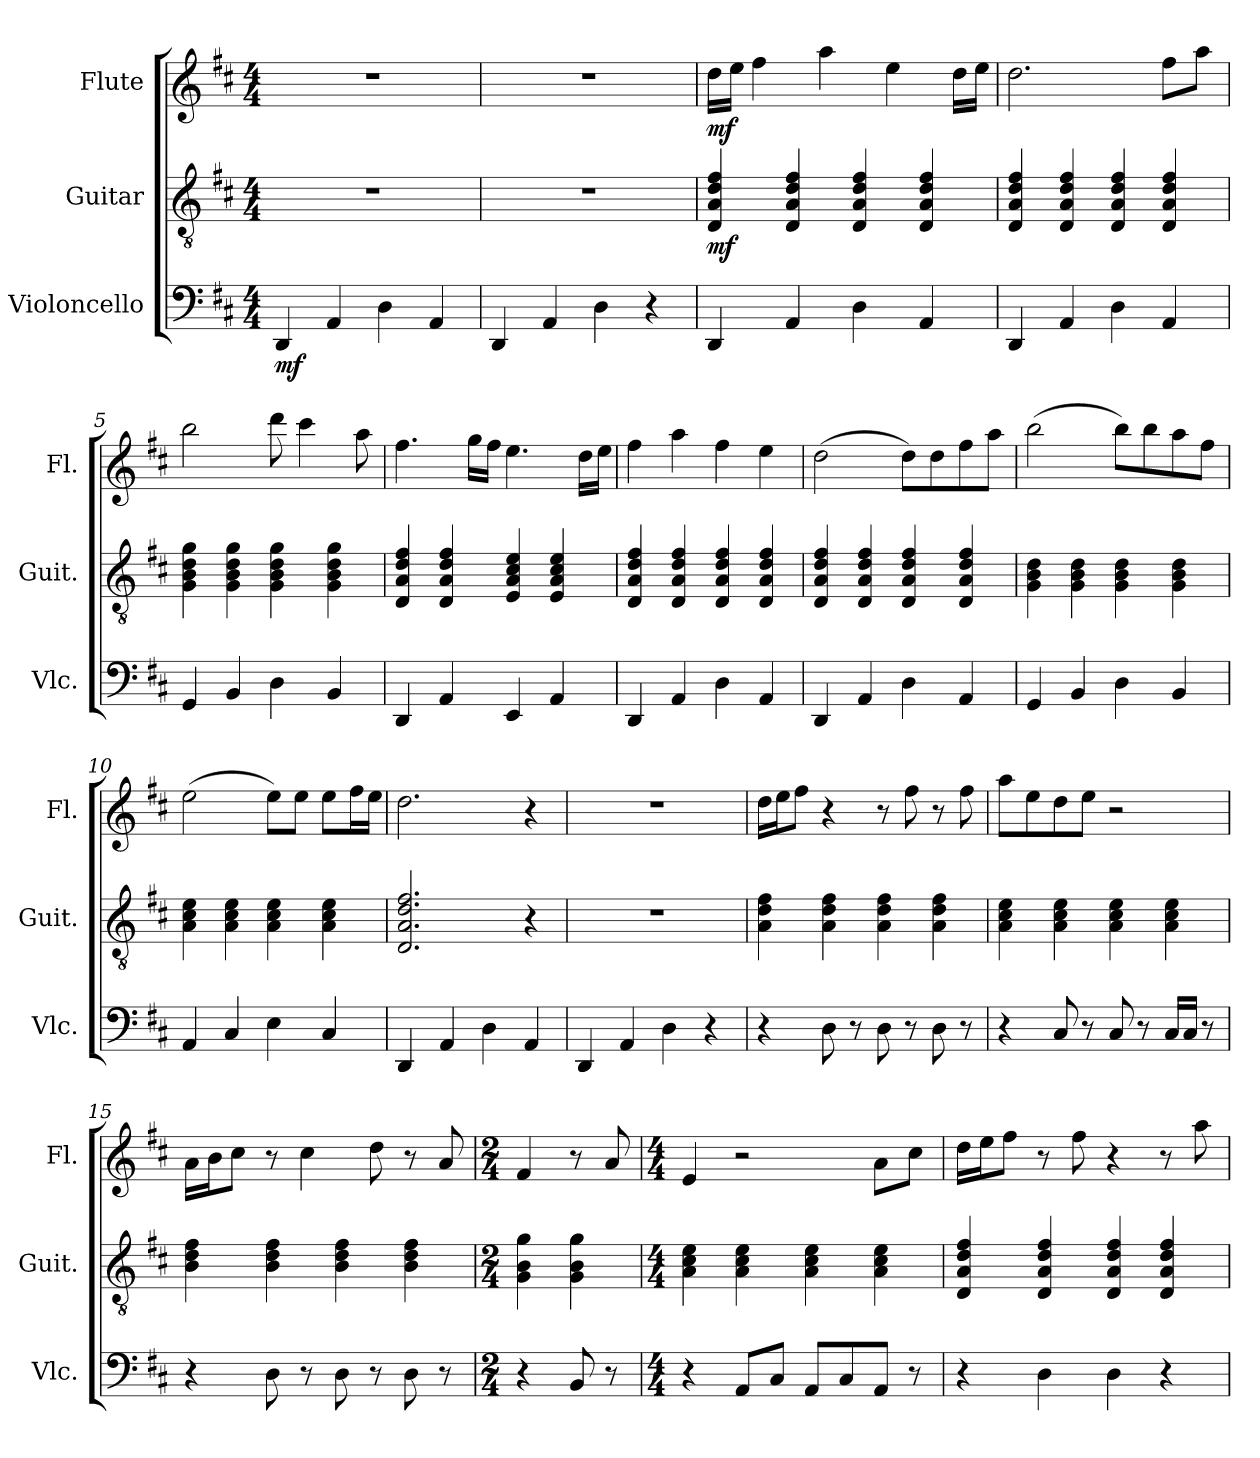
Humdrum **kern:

**kern	**dynam	**kern	**dynam	**kern	**dynam
*part3	*part3	*part2	*part2	*part1	*part1
*staff3	*staff3	*staff2	*staff2	*staff1	*staff1
*I"Violoncello	*	*I"Guitar	*	*I"Flute	*
*I'Vlc.	*	*I'Guit.	*	*I'Fl.	*
*clefF4	*	*clefGv2	*	*clefG2	*
*k[f#c#]	*	*k[f#c#]	*	*k[f#c#]	*
*M4/4	*	*M4/4	*	*M4/4	*
=1	=1	=1	=1	=1	=1
!	!LO:DY:b	!	!	!	!
4DD/	mf	1r	.	1r	.
4AA/	.	.	.	.	.
4D\	.	.	.	.	.
4AA/	.	.	.	.	.
=2	=2	=2	=2	=2	=2
4DD/	.	1r	.	1r	.
4AA/	.	.	.	.	.
4D\	.	.	.	.	.
4r	.	.	.	.	.
=3	=3	=3	=3	=3	=3
!	!	!	!LO:DY:b	!	!LO:DY:b
4DD/	.	4D/ 4A/ 4d/ 4f#/	mf	16dd\LL	mf
.	.	.	.	16ee\JJ	.
.	.	.	.	4ff#\	.
4AA/	.	4D/ 4A/ 4d/ 4f#/	.	.	.
.	.	.	.	4aa\	.
4D\	.	4D/ 4A/ 4d/ 4f#/	.	.	.
.	.	.	.	4ee\	.
4AA/	.	4D/ 4A/ 4d/ 4f#/	.	.	.
.	.	.	.	16dd\LL	.
.	.	.	.	16ee\JJ	.
=4	=4	=4	=4	=4	=4
4DD/	.	4D/ 4A/ 4d/ 4f#/	.	2.dd\	.
4AA/	.	4D/ 4A/ 4d/ 4f#/	.	.	.
4D\	.	4D/ 4A/ 4d/ 4f#/	.	.	.
4AA/	.	4D/ 4A/ 4d/ 4f#/	.	8ff#\L	.
.	.	.	.	8aa\J	.
=5	=5	=5	=5	=5	=5
4GG/	.	4G\ 4B\ 4d\ 4g\	.	2bb\	.
4BB/	.	4G\ 4B\ 4d\ 4g\	.	.	.
4D\	.	4G\ 4B\ 4d\ 4g\	.	8ddd\	.
.	.	.	.	4ccc#\	.
4BB/	.	4G\ 4B\ 4d\ 4g\	.	.	.
.	.	.	.	8aa\	.
=6	=6	=6	=6	=6	=6
4DD/	.	4D/ 4A/ 4d/ 4f#/	.	4.ff#\	.
4AA/	.	4D/ 4A/ 4d/ 4f#/	.	.	.
.	.	.	.	16gg\LL	.
.	.	.	.	16ff#\JJ	.
4EE/	.	4E/ 4A/ 4c#/ 4e/	.	4.ee\	.
4AA/	.	4E/ 4A/ 4c#/ 4e/	.	.	.
.	.	.	.	16dd\LL	.
.	.	.	.	16ee\JJ	.
!!LO:LB:g=z
=7	=7	=7	=7	=7	=7
4DD/	.	4D/ 4A/ 4d/ 4f#/	.	4ff#\	.
4AA/	.	4D/ 4A/ 4d/ 4f#/	.	4aa\	.
4D\	.	4D/ 4A/ 4d/ 4f#/	.	4ff#\	.
4AA/	.	4D/ 4A/ 4d/ 4f#/	.	4ee\	.
=8	=8	=8	=8	=8	=8
4DD/	.	4D/ 4A/ 4d/ 4f#/	.	(2dd\	.
4AA/	.	4D/ 4A/ 4d/ 4f#/	.	.	.
4D\	.	4D/ 4A/ 4d/ 4f#/	.	8dd\L)	.
.	.	.	.	8dd\	.
4AA/	.	4D/ 4A/ 4d/ 4f#/	.	8ff#\	.
.	.	.	.	8aa\J	.
=9	=9	=9	=9	=9	=9
4GG/	.	4G\ 4B\ 4d\	.	(2bb\	.
4BB/	.	4G\ 4B\ 4d\	.	.	.
4D\	.	4G\ 4B\ 4d\	.	8bb\L)	.
.	.	.	.	8bb\	.
4BB/	.	4G\ 4B\ 4d\	.	8aa\	.
.	.	.	.	8ff#\J	.
=10	=10	=10	=10	=10	=10
4AA/	.	4A\ 4c#\ 4e\	.	(2ee\	.
4C#/	.	4A\ 4c#\ 4e\	.	.	.
4E\	.	4A\ 4c#\ 4e\	.	8ee\L)	.
.	.	.	.	8ee\J	.
4C#/	.	4A\ 4c#\ 4e\	.	8ee\L	.
.	.	.	.	16ff#\L	.
.	.	.	.	16ee\JJ	.
=11	=11	=11	=11	=11	=11
4DD/	.	2.D/ 2.A/ 2.d/ 2.f#/	.	2.dd\	.
4AA/	.	.	.	.	.
4D\	.	.	.	.	.
4AA/	.	4r	.	4r	.
=12	=12	=12	=12	=12	=12
4DD/	.	1r	.	1r	.
4AA/	.	.	.	.	.
4D\	.	.	.	.	.
4r	.	.	.	.	.
!!LO:LB:g=z
=13	=13	=13	=13	=13	=13
4r	.	4A\ 4d\ 4f#\	.	16dd\LL	.
.	.	.	.	16ee\J	.
.	.	.	.	8ff#\J	.
8D\	.	4A\ 4d\ 4f#\	.	4r	.
8r	.	.	.	.	.
8D\	.	4A\ 4d\ 4f#\	.	8r	.
8r	.	.	.	8ff#\	.
8D\	.	4A\ 4d\ 4f#\	.	8r	.
8r	.	.	.	8ff#\	.
=14	=14	=14	=14	=14	=14
4r	.	4A\ 4c#\ 4e\	.	8aa\L	.
.	.	.	.	8ee\	.
8C#/	.	4A\ 4c#\ 4e\	.	8dd\	.
8r	.	.	.	8ee\J	.
8C#/	.	4A\ 4c#\ 4e\	.	2r	.
8r	.	.	.	.	.
16C#/LL	.	4A\ 4c#\ 4e\	.	.	.
16C#/JJ	.	.	.	.	.
8r	.	.	.	.	.
=15	=15	=15	=15	=15	=15
4r	.	4B\ 4d\ 4f#\	.	16a\LL	.
.	.	.	.	16b\J	.
.	.	.	.	8cc#\J	.
8D\	.	4B\ 4d\ 4f#\	.	8r	.
8r	.	.	.	4cc#\	.
8D\	.	4B\ 4d\ 4f#\	.	.	.
8r	.	.	.	8dd\	.
8D\	.	4B\ 4d\ 4f#\	.	8r	.
8r	.	.	.	8a/	.
=16	=16	=16	=16	=16	=16
*M2/4	*	*M2/4	*	*M2/4	*
4r	.	4G\ 4B\ 4g\	.	4f#/	.
8BB/	.	4G\ 4B\ 4g\	.	8r	.
8r	.	.	.	8a/	.
!!LO:PB:g=z
=17	=17	=17	=17	=17	=17
*M4/4	*	*M4/4	*	*M4/4	*
4r	.	4A\ 4c#\ 4e\	.	4e/	.
8AA/L	.	4A\ 4c#\ 4e\	.	2r	.
8C#/J	.	.	.	.	.
8AA/L	.	4A\ 4c#\ 4e\	.	.	.
8C#/	.	.	.	.	.
8AA/J	.	4A\ 4c#\ 4e\	.	8a\L	.
8r	.	.	.	8cc#\J	.
=18	=18	=18	=18	=18	=18
4r	.	4D/ 4A/ 4d/ 4f#/	.	16dd\LL	.
.	.	.	.	16ee\J	.
.	.	.	.	8ff#\J	.
4D\	.	4D/ 4A/ 4d/ 4f#/	.	8r	.
.	.	.	.	8ff#\	.
4D\	.	4D/ 4A/ 4d/ 4f#/	.	4r	.
4r	.	4D/ 4A/ 4d/ 4f#/	.	8r	.
.	.	.	.	8aa\	.
=	=	=	=	=	=
*-	*-	*-	*-	*-	*-
